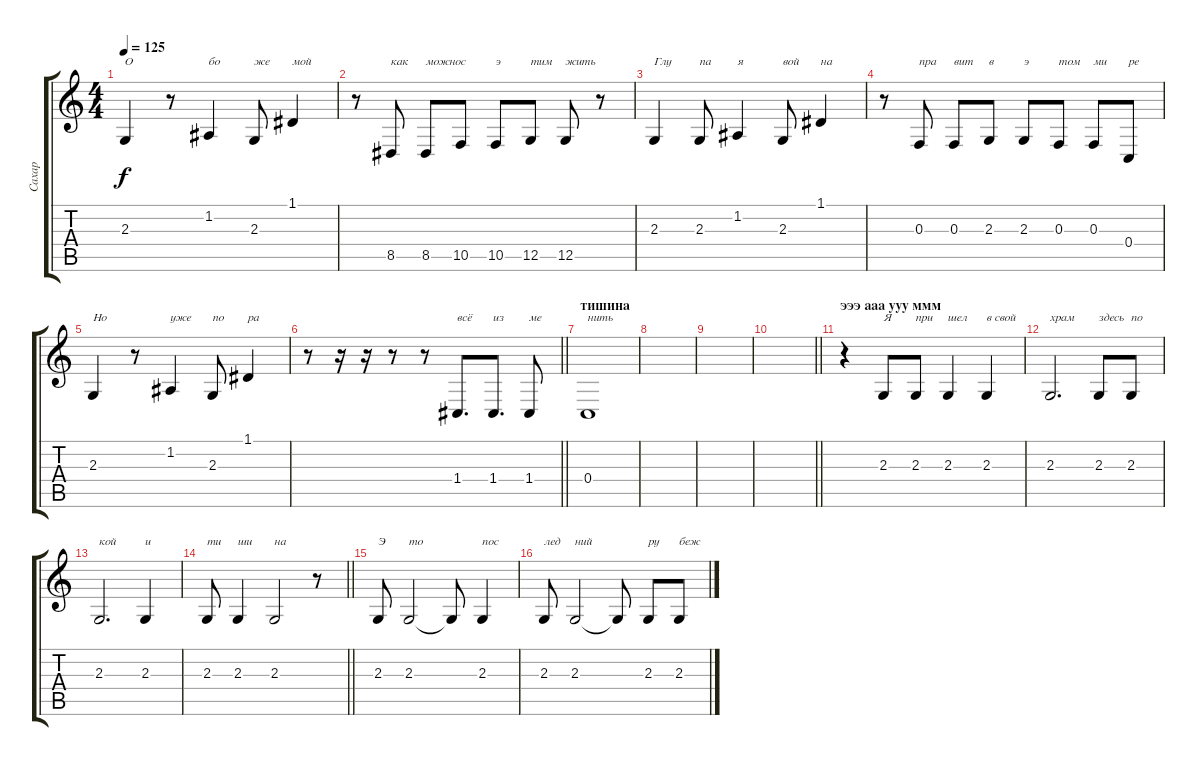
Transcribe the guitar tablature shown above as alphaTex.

\track ("Сахар" "Сахар") {instrument tuba}
\staff {score tabs}
\tuning (D4 A3 F3 C3 G2 C2) {hide}
\ts (4 4)
\tempo 125
\clef g2
\ks c
2.3.4{txt "О" dy f} r.8 1.2.4{txt "бо"} 2.3.8{txt "же"} 1.1.4{txt "мой"} |
r.8 8.5.8{txt "как"} 8.5.8{txt "можно"} 10.5.8{txt "с"} 10.5.8{txt "э"} 12.5.8{txt "тим"} 12.5.8{txt "жить"} r.8 |
2.3.4{txt "Глу"} 2.3.8{txt "па"} 1.2.4{txt "я"} 2.3.8{txt "вой"} 1.1.4{txt "на"} |
r.8 0.3.8{txt "пра"} 0.3.8{txt "вит"} 2.3.8{txt "в"} 2.3.8{txt "э"} 0.3.8{txt "том"} 0.3.8{txt "ми"} 0.4.8{txt "ре"} |
2.3.4{txt "Но"} r.8 1.2.4{txt "уже"} 2.3.8{txt "по"} 1.1.4{txt "ра"} |
\barLineRight lightlight
r.8 r.16 r.16 r.8 r.8 1.4.8{d txt "всё"} 1.4.8{d txt "из"} 1.4.8{txt "ме"} |
\section ("" "тишина")
0.4.1{txt "нить"} |
|
|
\barLineRight lightlight
|
\section ("" "эээ ааа ууу ммм")
r.4 2.3.8{txt "Я"} 2.3.8{txt "при"} 2.3.4{txt "шел"} 2.3.4{txt "в свой"} |
2.3.2{d txt "храм"} 2.3.8{txt "здесь"} 2.3.8{txt "по"} |
2.3.2{d txt "кой"} 2.3.4{txt "и"} |
\barLineRight lightlight
2.3.8{txt "ти"} 2.3.4{txt "ши"} 2.3.2{txt "на"} r.8 |
2.3.8{txt "Э"} 2.3.2{txt "то"} 2.3{t}.8 2.3.4{txt "пос"} |
2.3.8{txt "лед"} 2.3.2{txt "ний"} 2.3{t}.8 2.3.8{txt "ру"} 2.3.8{txt "беж"}
